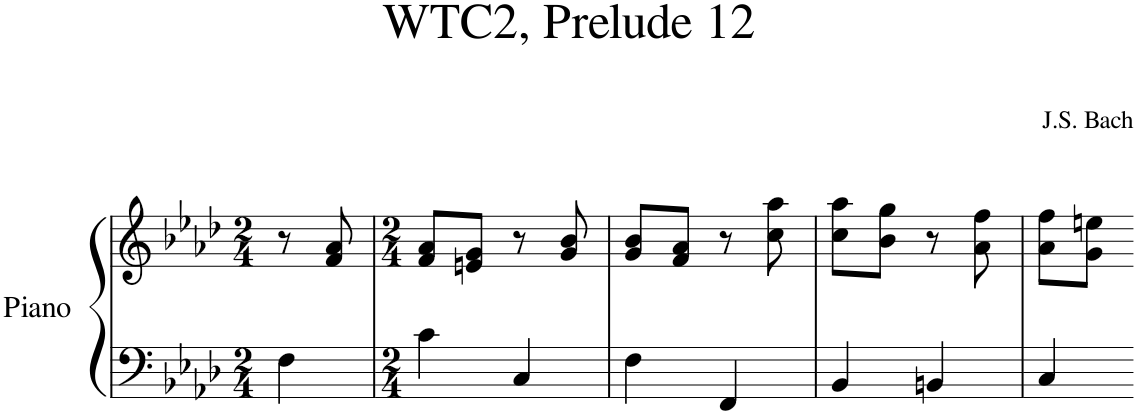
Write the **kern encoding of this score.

**kern	**kern
*part1	*part1
*staff2	*staff1
*I"Piano	*
*I'Pno	*
*clefF4	*clefG2
*k[b-e-a-d-]	*k[b-e-a-d-]
*M2/4	*M2/4
=1	=1
4F\	8r
.	8f/ 8a-/
=2	=2
*M2/4	*M2/4
4c\	8f/ 8a-/L
.	8en/ 8g/J
4C/	8r
.	8g/ 8b-/
=3	=3
4F\	8g/ 8b-/L
.	8f/ 8a-/J
4FF/	8r
.	8cc\ 8aa-\
=4	=4
4BB-/	8cc\ 8aa-\L
.	8b-\ 8gg\J
4BBn/	8r
.	8a-\ 8ff\
=5	=5
4C/	8a-\ 8ff\L
.	8g\ 8een\J
=-	=-
*-	*-
